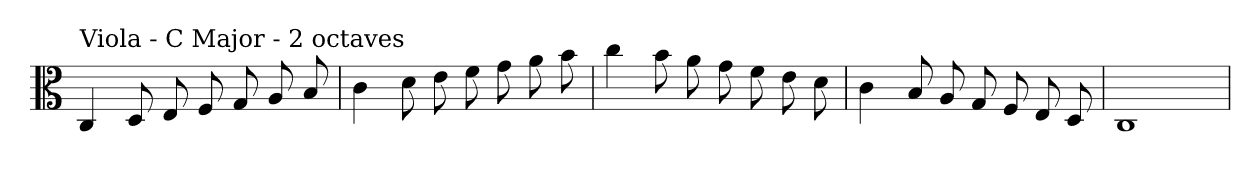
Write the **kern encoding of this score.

**kern
*part1
*staff1
*clefC3
*k[]
*C:
=
!LO:TX:a:t=Viola - C Major - 2 octaves
4C
8D
8E
8F
8G
8A
8B
=
4c
8d
8e
8f
8g
8a
8b
=
4cc
8b
8a
8g
8f
8e
8d
=
4c
8B
8A
8G
8F
8E
8D
=
1C
=
*-
